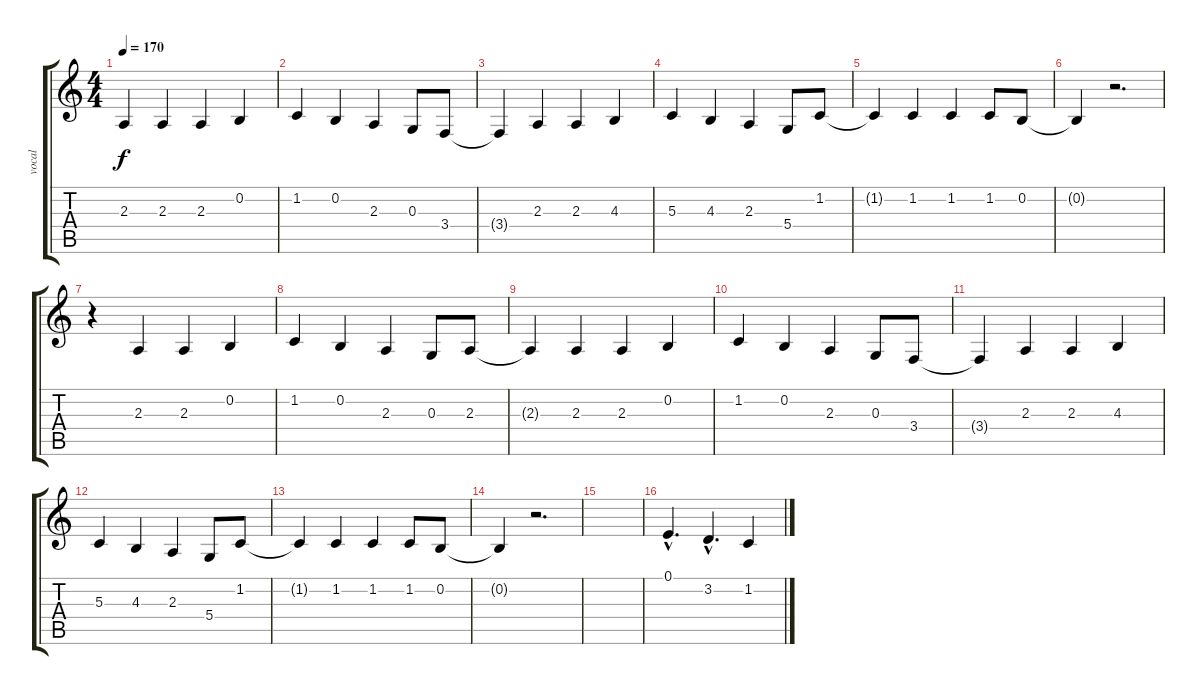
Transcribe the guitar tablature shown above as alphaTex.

\track ("vocal" "vocal") {instrument flute}
\staff {score tabs}
\tuning (E4 B3 G3 D3 A2 E2) {hide}
\ts (4 4)
\tempo 170
\clef g2
\ks c
2.3{t}.4{dy f} 2.3.4 2.3.4 0.2.4 |
1.2.4 0.2.4 2.3.4 0.3.8 3.4.8 |
3.4{t}.4 2.3.4 2.3.4 4.3.4 |
5.3.4 4.3.4 2.3.4 5.4.8 1.2.8 |
1.2{t}.4 1.2.4 1.2.4 1.2.8 0.2.8 |
0.2{t}.4 r.2{d} |
r.4 2.3.4 2.3.4 0.2.4 |
1.2.4 0.2.4 2.3.4 0.3.8 2.3.8 |
2.3{t}.4 2.3.4 2.3.4 0.2.4 |
1.2.4 0.2.4 2.3.4 0.3.8 3.4.8 |
3.4{t}.4 2.3.4 2.3.4 4.3.4 |
5.3.4 4.3.4 2.3.4 5.4.8 1.2.8 |
1.2{t}.4 1.2.4 1.2.4 1.2.8 0.2.8 |
0.2{t}.4 r.2{d} |
|
0.1{hac}.4{d} 3.2{hac}.4{d} 1.2.4
